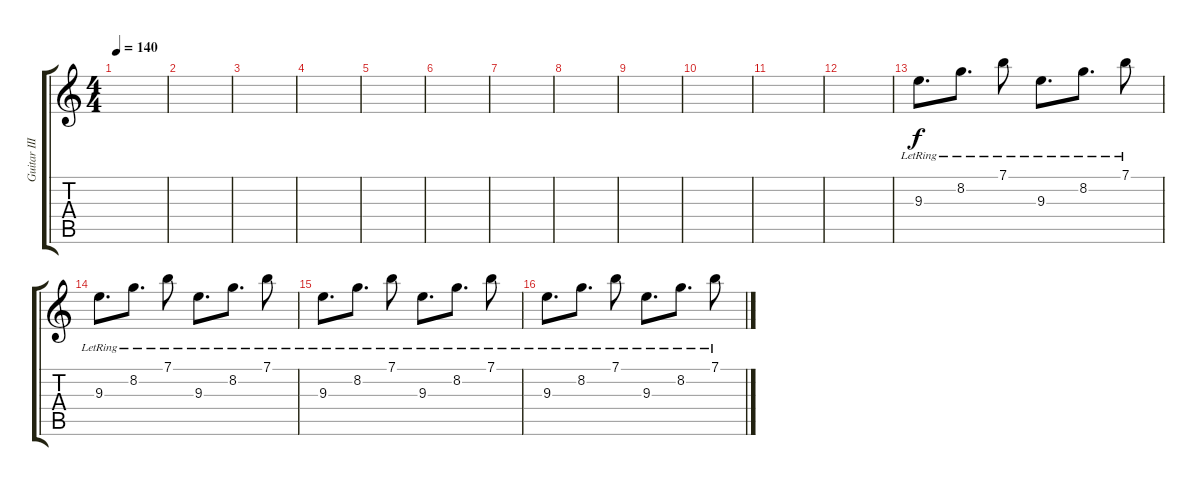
\track ("Guitar III" "Guitar III") {instrument electricguitarclean}
\staff {score tabs}
\tuning (E4 B3 G3 D3 A2 E2) {hide}
\ts (4 4)
\tempo 140
\clef g2
\ks c
|
|
|
|
|
|
|
|
|
|
|
|
9.3{lr}.8{d} 8.2{lr}.8{d} 7.1{lr}.8 9.3{lr}.8{d} 8.2{lr}.8{d} 7.1{lr}.8 |
9.3{lr}.8{d} 8.2{lr}.8{d} 7.1{lr}.8 9.3{lr}.8{d} 8.2{lr}.8{d} 7.1{lr}.8 |
9.3{lr}.8{d} 8.2{lr}.8{d} 7.1{lr}.8 9.3{lr}.8{d} 8.2{lr}.8{d} 7.1{lr}.8 |
9.3{lr}.8{d} 8.2{lr}.8{d} 7.1{lr}.8 9.3{lr}.8{d} 8.2{lr}.8{d} 7.1{lr}.8
